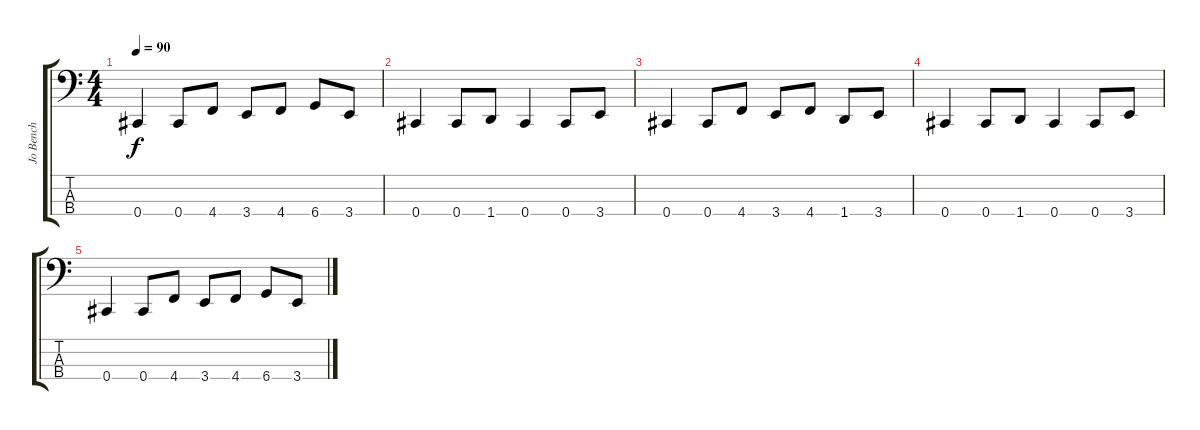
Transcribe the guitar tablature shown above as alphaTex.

\track ("Jo Bench" "Jo Bench") {instrument electricbassfinger}
\staff {score tabs}
\tuning (E2 B1 Gb1 Db1) {hide}
\ts (4 4)
\tempo 90
\clef f4
\ks c
0.4.4{dy f} 0.4.8 4.4.8 3.4.8 4.4.8 6.4.8 3.4.8 |
0.4.4 0.4.8 1.4.8 0.4.4 0.4.8 3.4.8 |
0.4.4 0.4.8 4.4.8 3.4.8 4.4.8 1.4.8 3.4.8 |
0.4.4 0.4.8 1.4.8 0.4.4 0.4.8 3.4.8 |
0.4.4 0.4.8 4.4.8 3.4.8 4.4.8 6.4.8 3.4.8
